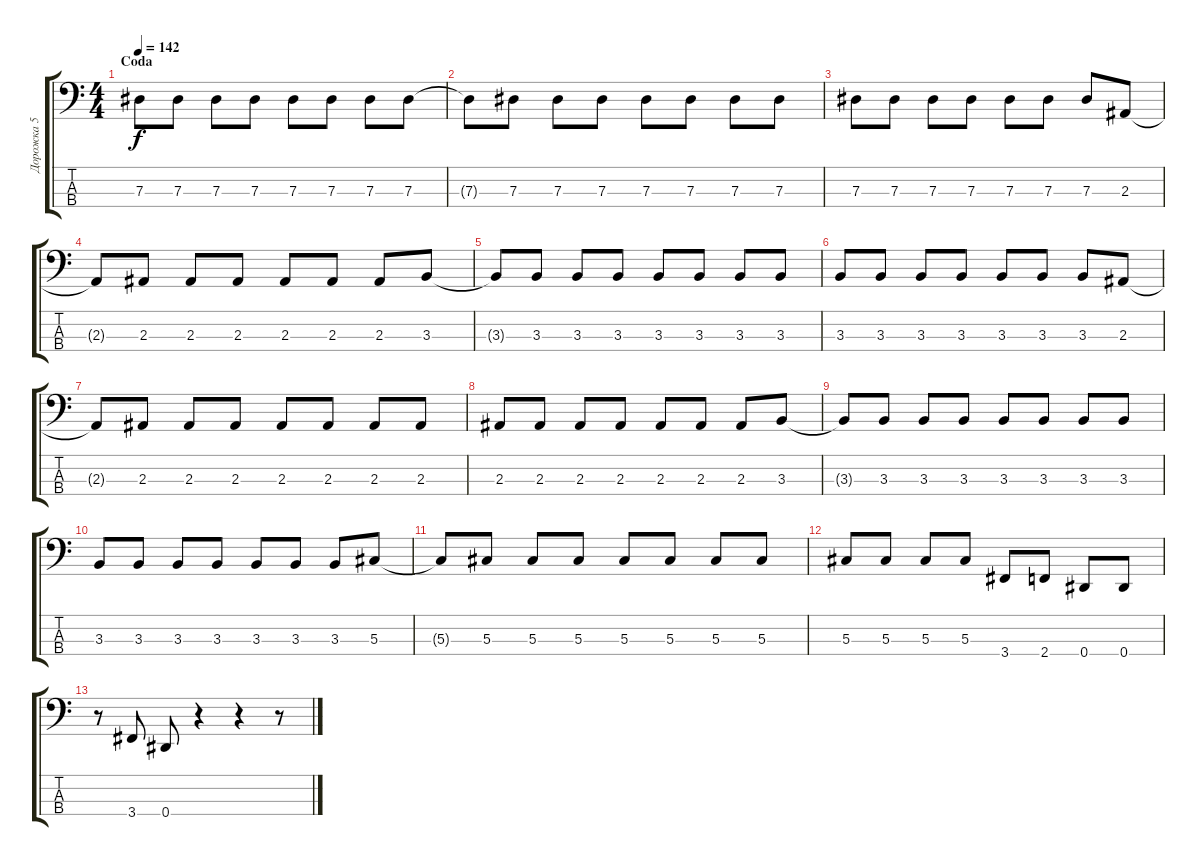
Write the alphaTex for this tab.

\track ("Дорожка 5" "Дорожка 5") {instrument electricbasspick}
\staff {score tabs}
\tuning (Gb2 Db2 Ab1 Eb1) {hide}
\ts (4 4)
\section ("" "Coda")
\tempo 142
\clef f4
\ks c
7.3.8{dy f} 7.3.8 7.3.8 7.3.8 7.3.8 7.3.8 7.3.8 7.3.8 |
7.3{t}.8 7.3.8 7.3.8 7.3.8 7.3.8 7.3.8 7.3.8 7.3.8 |
7.3.8 7.3.8 7.3.8 7.3.8 7.3.8 7.3.8 7.3.8 2.3.8 |
2.3{t}.8 2.3.8 2.3.8 2.3.8 2.3.8 2.3.8 2.3.8 3.3.8 |
3.3{t}.8 3.3.8 3.3.8 3.3.8 3.3.8 3.3.8 3.3.8 3.3.8 |
3.3.8 3.3.8 3.3.8 3.3.8 3.3.8 3.3.8 3.3.8 2.3.8 |
2.3{t}.8 2.3.8 2.3.8 2.3.8 2.3.8 2.3.8 2.3.8 2.3.8 |
2.3.8 2.3.8 2.3.8 2.3.8 2.3.8 2.3.8 2.3.8 3.3.8 |
3.3{t}.8 3.3.8 3.3.8 3.3.8 3.3.8 3.3.8 3.3.8 3.3.8 |
3.3.8 3.3.8 3.3.8 3.3.8 3.3.8 3.3.8 3.3.8 5.3.8 |
5.3{t}.8 5.3.8 5.3.8 5.3.8 5.3.8 5.3.8 5.3.8 5.3.8 |
5.3.8 5.3.8 5.3.8 5.3.8 3.4.8 2.4.8 0.4.8 0.4.8 |
r.8 3.4.8 0.4.8 r.4 r.4 r.8
